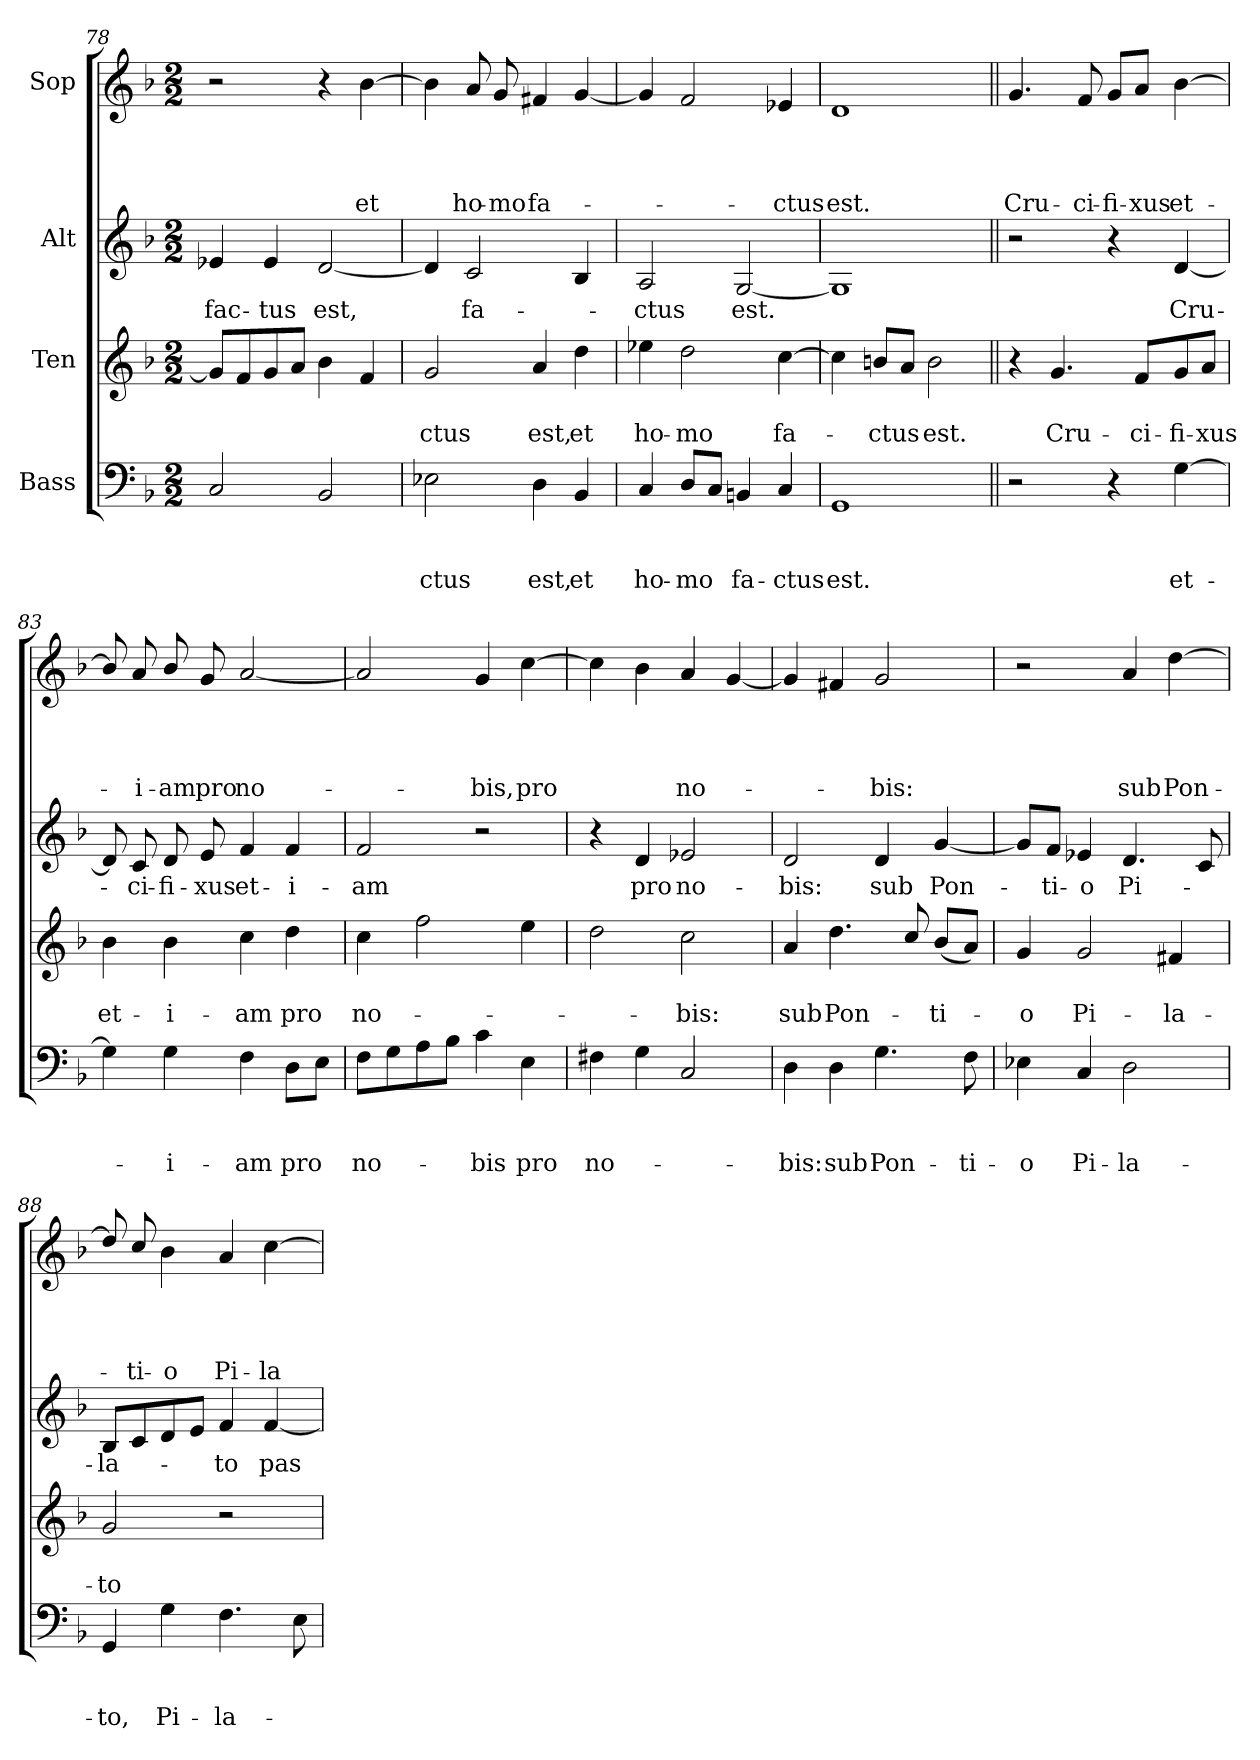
**kern	**text	**text	**text	**kern	**text	**text	**kern	**text	**kern	**text	**text	**text	**text
*part4	*part4	*part4	*part4	*part3	*part3	*part3	*part2	*part2	*part1	*part1	*part1	*part1	*part1
*staff4	*staff4	*staff4	*staff4	*staff3	*staff3	*staff3	*staff2	*staff2	*staff1	*staff1	*staff1	*staff1	*staff1
*I"Bass	*	*	*	*I"Ten	*	*	*I"Alt	*	*I"Sop	*	*	*	*
!!LO:LB:g=z
*clefF4	*	*	*	*clefG2	*	*	*clefG2	*	*clefG2	*	*	*	*
*k[b-]	*	*	*	*k[b-]	*	*	*k[b-]	*	*k[b-]	*	*	*	*
*F:	*	*	*	*F:	*	*	*F:	*	*F:	*	*	*	*
*M2/2	*	*	*	*M2/2	*	*	*M2/2	*	*M2/2	*	*	*	*
=78	=78	=78	=78	=78	=78	=78	=78	=78	=78	=78	=78	=78	=78
!	!	!	!	!	!	!	!	!LO:LY:b	!	!	!	!	!
2C/	.	.	.	8g/L]	.	.	4e-X/	fac-	2r	.	.	.	.
.	.	.	.	8f/	.	.	.	.	.	.	.	.	.
!	!	!	!	!	!	!	!	!LO:LY:b	!	!	!	!	!
.	.	.	.	8g/	.	.	4e-/	-tus	.	.	.	.	.
.	.	.	.	8a/J	.	.	.	.	.	.	.	.	.
!	!	!	!	!	!	!	!	!LO:LY:b	!	!	!	!	!
2BB-/	.	.	.	4b-\	.	.	[<2d/	est,	4r	.	.	.	.
!	!	!	!	!	!	!	!	!	!	!	!	!	!LO:LY:b
.	.	.	.	4f/	.	.	.	.	[>4b-\	.	.	.	et
=79	=79	=79	=79	=79	=79	=79	=79	=79	=79	=79	=79	=79	=79
!	!	!	!LO:LY:b	!	!	!LO:LY:b	!	!	!	!	!	!	!
2E-X\	.	.	-ctus	2g/	.	-ctus	4d/]	.	4b-\]	.	.	.	.
!	!	!	!	!	!	!	!	!LO:LY:b	!	!	!	!	!LO:LY:b
.	.	.	.	.	.	.	2c/	fa-	8a/	.	.	.	ho-
!	!	!	!	!	!	!	!	!	!	!	!	!	!LO:LY:b
.	.	.	.	.	.	.	.	.	8g/	.	.	.	-mo
!	!	!	!LO:LY:b	!	!	!LO:LY:b	!	!	!	!	!	!	!LO:LY:b
4D\	.	.	est,	4a/	.	est,	.	.	4f#X/	.	.	.	fa-
!	!	!	!LO:LY:b	!	!	!LO:LY:b	!	!	!	!	!	!	!
4BB-/	.	.	et	4dd\	.	et	4B-/	.	[<4g/	.	.	.	.
=80	=80	=80	=80	=80	=80	=80	=80	=80	=80	=80	=80	=80	=80
!	!	!	!LO:LY:b	!	!	!LO:LY:b	!	!LO:LY:b	!	!	!	!	!
4C/	.	.	ho-	4ee-X\	.	ho-	2A/	-ctus	4g/]	.	.	.	.
!	!	!	!LO:LY:b	!	!	!LO:LY:b	!	!	!	!	!	!	!
8D/L	.	.	-mo	2dd\	.	-mo	.	.	2f/	.	.	.	.
8C/J	.	.	.	.	.	.	.	.	.	.	.	.	.
!	!	!	!LO:LY:b	!	!	!	!	!LO:LY:b	!	!	!	!	!
4BBn/	.	.	fa-	.	.	.	[<2G/	est.	.	.	.	.	.
!	!	!	!LO:LY:b	!	!	!LO:LY:b	!	!	!	!	!	!	!LO:LY:b
4C/	.	.	-ctus	[>4cc\	.	fa-	.	.	4e-X/	.	.	.	-ctus
=81	=81	=81	=81	=81	=81	=81	=81	=81	=81	=81	=81	=81	=81
!	!	!	!LO:LY:b	!	!	!	!	!	!	!	!	!	!LO:LY:b
1GG	.	.	est.	4cc\]	.	.	1G]	.	1d	.	.	.	est.
!	!	!	!	!	!	!LO:LY:b	!	!	!	!	!	!	!
.	.	.	.	8bn/L	.	-ctus	.	.	.	.	.	.	.
.	.	.	.	8a/J	.	.	.	.	.	.	.	.	.
!	!	!	!	!	!	!LO:LY:b	!	!	!	!	!	!	!
.	.	.	.	2b\	.	est.	.	.	.	.	.	.	.
=82||	=82||	=82||	=82||	=82||	=82||	=82||	=82||	=82||	=82||	=82||	=82||	=82||	=82||
!	!	!	!	!	!	!	!	!	!	!	!	!	!LO:LY:b
2r	.	.	.	4r	.	.	2r	.	4.g/	.	.	.	Cru-
!	!	!	!	!	!	!LO:LY:b	!	!	!	!	!	!	!
.	.	.	.	4.g/	.	Cru-	.	.	.	.	.	.	.
!	!	!	!	!	!	!	!	!	!	!	!	!	!LO:LY:b
.	.	.	.	.	.	.	.	.	8f/	.	.	.	-ci-
!	!	!	!	!	!	!	!	!	!	!	!	!	!LO:LY:b
4r	.	.	.	.	.	.	4r	.	8g/L	.	.	.	-fi-
!	!	!	!	!	!	!LO:LY:b	!	!	!	!	!	!	!LO:LY:b
.	.	.	.	8f/L	.	-ci-	.	.	8a/J	.	.	.	-xus
!	!	!	!LO:LY:b	!	!	!LO:LY:b	!	!LO:LY:b	!	!	!	!	!LO:LY:b
[>4G\	.	.	et-	8g/	.	-fi-	[<4d/	Cru-	[>4b-\	.	.	.	et-
!	!	!	!	!	!	!LO:LY:b	!	!	!	!	!	!	!
.	.	.	.	8a/J	.	-xus	.	.	.	.	.	.	.
=83	=83	=83	=83	=83	=83	=83	=83	=83	=83	=83	=83	=83	=83
!	!	!	!	!	!	!LO:LY:b	!	!	!	!	!	!	!
4G\]	.	.	.	4b-\	.	et-	8d/]	.	8b-/]	.	.	.	.
!	!	!	!	!	!	!	!	!LO:LY:b	!	!	!	!	!LO:LY:b
.	.	.	.	.	.	.	8c/	-ci-	8a/	.	.	.	-i-
!	!	!	!LO:LY:b	!	!	!LO:LY:b	!	!LO:LY:b	!	!	!	!	!LO:LY:b
4G\	.	.	-i-	4b-\	.	-i-	8d/	-fi-	8b-/	.	.	.	-am
!	!	!	!	!	!	!	!	!LO:LY:b	!	!	!	!	!LO:LY:b
.	.	.	.	.	.	.	8e/	-xus	8g/	.	.	.	pro
!	!	!	!LO:LY:b	!	!	!LO:LY:b	!	!LO:LY:b	!	!	!	!	!LO:LY:b
4F\	.	.	-am	4cc\	.	-am	4f/	et-	[<2a/	.	.	.	no-
!	!	!	!LO:LY:b	!	!	!LO:LY:b	!	!LO:LY:b	!	!	!	!	!
8D\L	.	.	pro	4dd\	.	pro	4f/	-i-	.	.	.	.	.
8E\J	.	.	.	.	.	.	.	.	.	.	.	.	.
!!LO:LB:g=z
=84	=84	=84	=84	=84	=84	=84	=84	=84	=84	=84	=84	=84	=84
!	!	!	!LO:LY:b	!	!	!LO:LY:b	!	!LO:LY:b	!	!	!	!	!
8F\L	.	.	no-	4cc\	.	no-	2f/	-am	2a/]	.	.	.	.
8G\	.	.	.	.	.	.	.	.	.	.	.	.	.
8A\	.	.	.	2ff\	.	.	.	.	.	.	.	.	.
8B-\J	.	.	.	.	.	.	.	.	.	.	.	.	.
!	!	!	!LO:LY:b	!	!	!	!	!	!	!	!	!	!LO:LY:b
4c\	.	.	-bis	.	.	.	2r	.	4g/	.	.	.	-bis,
!	!	!	!LO:LY:b	!	!	!	!	!	!	!	!	!	!LO:LY:b
4E\	.	.	pro	4ee\	.	.	.	.	[>4cc\	.	.	.	pro
=85	=85	=85	=85	=85	=85	=85	=85	=85	=85	=85	=85	=85	=85
!	!	!	!LO:LY:b	!	!	!	!	!	!	!	!	!	!
4F#X\	.	.	no-	2dd\	.	.	4r	.	4cc\]	.	.	.	.
!	!	!	!	!	!	!	!	!LO:LY:b	!	!	!	!	!
4G\	.	.	.	.	.	.	4d/	pro	4b-\	.	.	.	.
!	!	!	!	!	!	!LO:LY:b	!	!LO:LY:b	!	!	!	!	!LO:LY:b
2C/	.	.	.	2cc\	.	-bis:	2e-X/	no-	4a/	.	.	.	no-
.	.	.	.	.	.	.	.	.	[<4g/	.	.	.	.
=86	=86	=86	=86	=86	=86	=86	=86	=86	=86	=86	=86	=86	=86
!	!	!	!LO:LY:b	!	!	!LO:LY:b	!	!LO:LY:b	!	!	!	!	!
4D\	.	.	-bis:	4a/	.	sub	2d/	-bis:	4g/]	.	.	.	.
!	!	!	!LO:LY:b	!	!	!LO:LY:b	!	!	!	!	!	!	!
4D\	.	.	sub	4.dd\	.	Pon-	.	.	4f#X/	.	.	.	.
!	!	!	!LO:LY:b	!	!	!	!	!LO:LY:b	!	!	!	!	!LO:LY:b
4.G\	.	.	Pon-	.	.	.	4d/	sub	2g/	.	.	.	-bis:
.	.	.	.	8cc/	.	.	.	.	.	.	.	.	.
!	!	!	!	!	!	!LO:LY:b	!	!LO:LY:b	!	!	!	!	!
.	.	.	.	(>8b-/L	.	-ti-	[<4g/	Pon-	.	.	.	.	.
!	!	!	!LO:LY:b	!	!	!	!	!	!	!	!	!	!
8F\	.	.	-ti-	8a/J)	.	.	.	.	.	.	.	.	.
=87	=87	=87	=87	=87	=87	=87	=87	=87	=87	=87	=87	=87	=87
!	!	!	!LO:LY:b	!	!	!LO:LY:b	!	!	!	!	!	!	!
4E-X\	.	.	-o	4g/	.	-o	8g/L]	.	2r	.	.	.	.
!	!	!	!	!	!	!	!	!LO:LY:b	!	!	!	!	!
.	.	.	.	.	.	.	8f/J	-ti-	.	.	.	.	.
!	!	!	!LO:LY:b	!	!	!LO:LY:b	!	!LO:LY:b	!	!	!	!	!
4C/	.	.	Pi-	2g/	.	Pi-	4e-X/	-o	.	.	.	.	.
!	!	!	!LO:LY:b	!	!	!	!	!LO:LY:b	!	!	!	!	!LO:LY:b
2D\	.	.	-la-	.	.	.	4.d/	Pi-	4a/	.	.	.	sub
!	!	!	!	!	!	!LO:LY:b	!	!	!	!	!	!	!LO:LY:b
.	.	.	.	4f#X/	.	-la-	.	.	[>4dd\	.	.	.	Pon-
.	.	.	.	.	.	.	8c/	.	.	.	.	.	.
=88	=88	=88	=88	=88	=88	=88	=88	=88	=88	=88	=88	=88	=88
!	!	!	!LO:LY:b	!	!	!LO:LY:b	!	!LO:LY:b	!	!	!	!	!
4GG/	.	.	-to,	2g/	.	-to	8B-/L	-la-	8dd/]	.	.	.	.
!	!	!	!	!	!	!	!	!	!	!	!	!	!LO:LY:b
.	.	.	.	.	.	.	8c/	.	8cc/	.	.	.	-ti-
!	!	!	!LO:LY:b	!	!	!	!	!	!	!	!	!	!LO:LY:b
4G\	.	.	Pi-	.	.	.	8d/	.	4b-\	.	.	.	-o
.	.	.	.	.	.	.	8e/J	.	.	.	.	.	.
!	!	!	!LO:LY:b	!	!	!	!	!LO:LY:b	!	!	!	!	!LO:LY:b
4.F\	.	.	-la-	2r	.	.	4f/	-to	4a/	.	.	.	Pi-
!	!	!	!	!	!	!	!	!LO:LY:b	!	!	!	!	!LO:LY:b
.	.	.	.	.	.	.	[<4f/	pas-	[>4cc\	.	.	.	-la-
8E\	.	.	.	.	.	.	.	.	.	.	.	.	.
=	=	=	=	=	=	=	=	=	=	=	=	=	=
*-	*-	*-	*-	*-	*-	*-	*-	*-	*-	*-	*-	*-	*-
